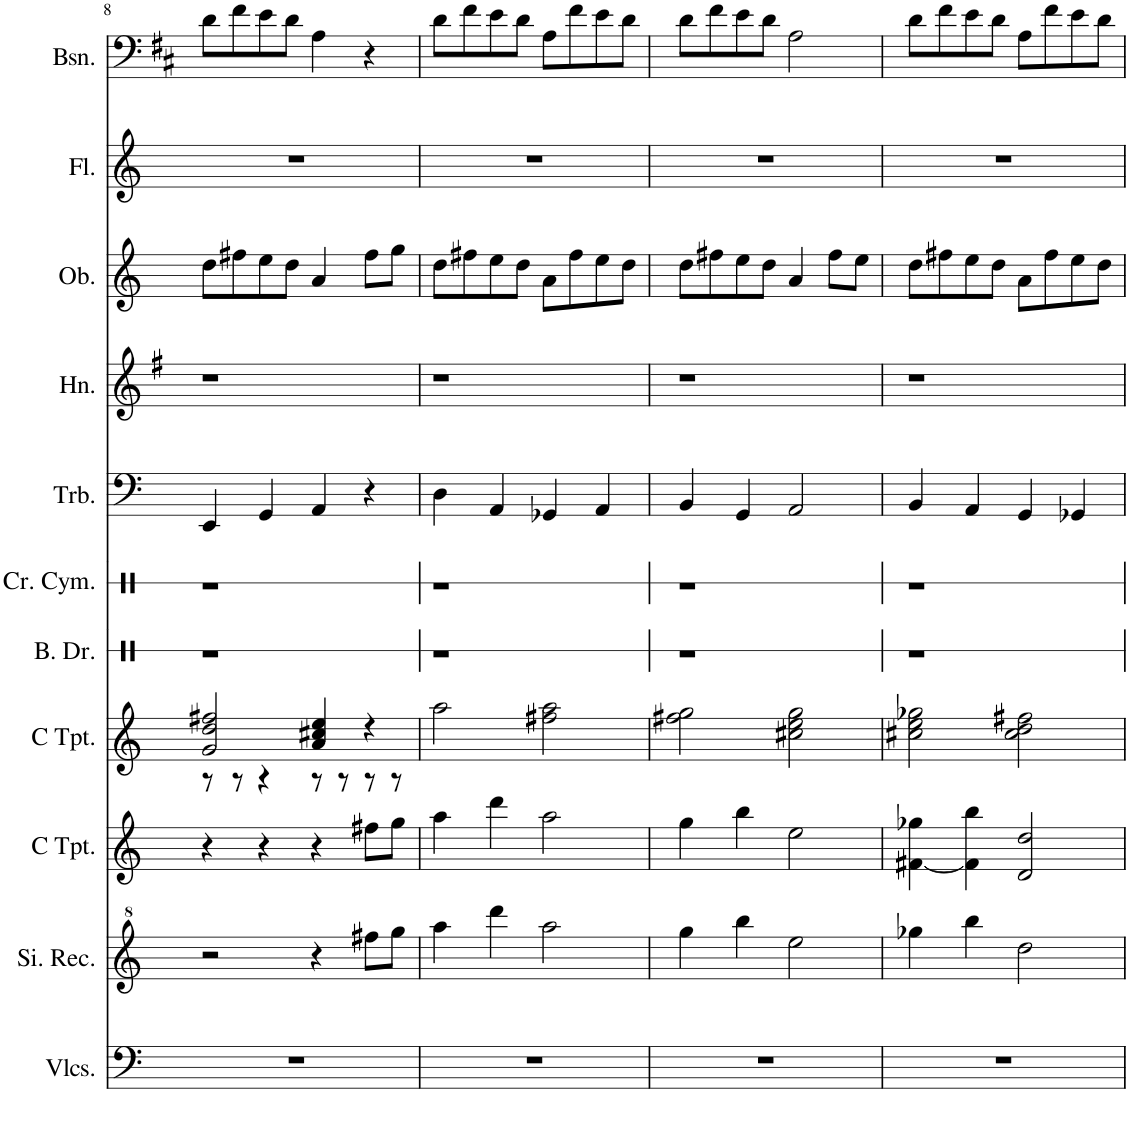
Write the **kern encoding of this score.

**kern	**kern	**kern	**kern	**kern	**kern	**kern	**kern	**kern	**kern	**kern
*part11	*part10	*part9	*part8	*part7	*part6	*part5	*part4	*part3	*part2	*part1
*staff11	*staff10	*staff9	*staff8	*staff7	*staff6	*staff5	*staff4	*staff3	*staff2	*staff1
*I"Violoncellos	*I"Sopranino Recorder	*I"C Trumpet	*I"C Trumpet	*I"Bass Drum	*I"Crash Cymbal	*I"Trombone	*I"Horn	*I"Oboe	*I"Flute	*I"Bassoon
*I'Vlcs.	*I'Si. Rec.	*I'C Tpt.	*I'C Tpt.	*I'B. Dr.	*I'Cr. Cym.	*I'Trb.	*I'Hn.	*I'Ob.	*I'Fl.	*I'Bsn.
!!LO:PB:g=z
*clefF4	*clefG^2	*clefG2	*clefG2	*clefX	*clefX	*clefF4	*clefG2	*clefG2	*clefG2	*clefF4
*	*	*	*	*	*	*	*Trd4c7	*	*	*
*k[]	*k[]	*k[]	*k[]	*k[]	*k[]	*k[]	*k[f#]	*k[]	*k[]	*k[f#c#]
*M4/4	*M4/4	*M4/4	*M4/4	*M4/4	*M4/4	*M4/4	*M4/4	*M4/4	*M4/4	*M4/4
=8	=8	=8	=8	=8	=8	=8	=8	=8	=8	=8
*	*	*	*^	*	*	*	*	*	*	*
1r	2r	4r	2g/ 2dd/ 2ff#X/	8r	1r	1r	4EE/	1r	8dd\L	1r	8d\L
.	.	.	.	8r	.	.	.	.	8ff#X\	.	8f#\
.	.	4r	.	4r	.	.	4GG/	.	8ee\	.	8e\
.	.	.	.	.	.	.	.	.	8dd\J	.	8d\J
.	4r	4r	4a/ 4cc#X/ 4ee/	8r	.	.	4AA/	.	4a/	.	4A\
.	.	.	.	8r	.	.	.	.	.	.	.
.	8fff#X\L	8ff#X\L	4r	8r	.	.	4r	.	8ff#\L	.	4r
.	8ggg\J	8gg\J	.	8r	.	.	.	.	8gg\J	.	.
*	*	*	*v	*v	*	*	*	*	*	*	*
=9	=9	=9	=9	=9	=9	=9	=9	=9	=9	=9
1r	4aaa\	4aa\	2aa\	1r	1r	4D\	1r	8dd\L	1r	8d\L
.	.	.	.	.	.	.	.	8ff#X\	.	8f#\
.	4dddd\	4ddd\	.	.	.	4AA/	.	8ee\	.	8e\
.	.	.	.	.	.	.	.	8dd\J	.	8d\J
.	2aaa\	2aa\	2ff#X\ 2aa\	.	.	4GG-X/	.	8a\L	.	8A\L
.	.	.	.	.	.	.	.	8ff#\	.	8f#\
.	.	.	.	.	.	4AA/	.	8ee\	.	8e\
.	.	.	.	.	.	.	.	8dd\J	.	8d\J
=10	=10	=10	=10	=10	=10	=10	=10	=10	=10	=10
1r	4ggg\	4gg\	2ff#X\ 2gg\	1r	1r	4BB/	1r	8dd\L	1r	8d\L
.	.	.	.	.	.	.	.	8ff#X\	.	8f#\
.	4bbb\	4bb\	.	.	.	4GG/	.	8ee\	.	8e\
.	.	.	.	.	.	.	.	8dd\J	.	8d\J
.	2eee\	2ee\	2cc#X\ 2ee\ 2gg\	.	.	2AA/	.	4a/	.	2A\
.	.	.	.	.	.	.	.	8ff#\L	.	.
.	.	.	.	.	.	.	.	8ee\J	.	.
=11	=11	=11	=11	=11	=11	=11	=11	=11	=11	=11
1r	4ggg-X\	[4f#X\ 4gg-X\	2cc#X\ 2ee\ 2gg-X\	1r	1r	4BB/	1r	8dd\L	1r	8d\L
.	.	.	.	.	.	.	.	8ff#X\	.	8f#\
.	4bbb\	4f#\] 4bb\	.	.	.	4AA/	.	8ee\	.	8e\
.	.	.	.	.	.	.	.	8dd\J	.	8d\J
.	2ddd\	2d/ 2dd/	2cc#\ 2dd\ 2ff#X\	.	.	4GG/	.	8a\L	.	8A\L
.	.	.	.	.	.	.	.	8ff#\	.	8f#\
.	.	.	.	.	.	4GG-X/	.	8ee\	.	8e\
.	.	.	.	.	.	.	.	8dd\J	.	8d\J
=	=	=	=	=	=	=	=	=	=	=
*-	*-	*-	*-	*-	*-	*-	*-	*-	*-	*-
